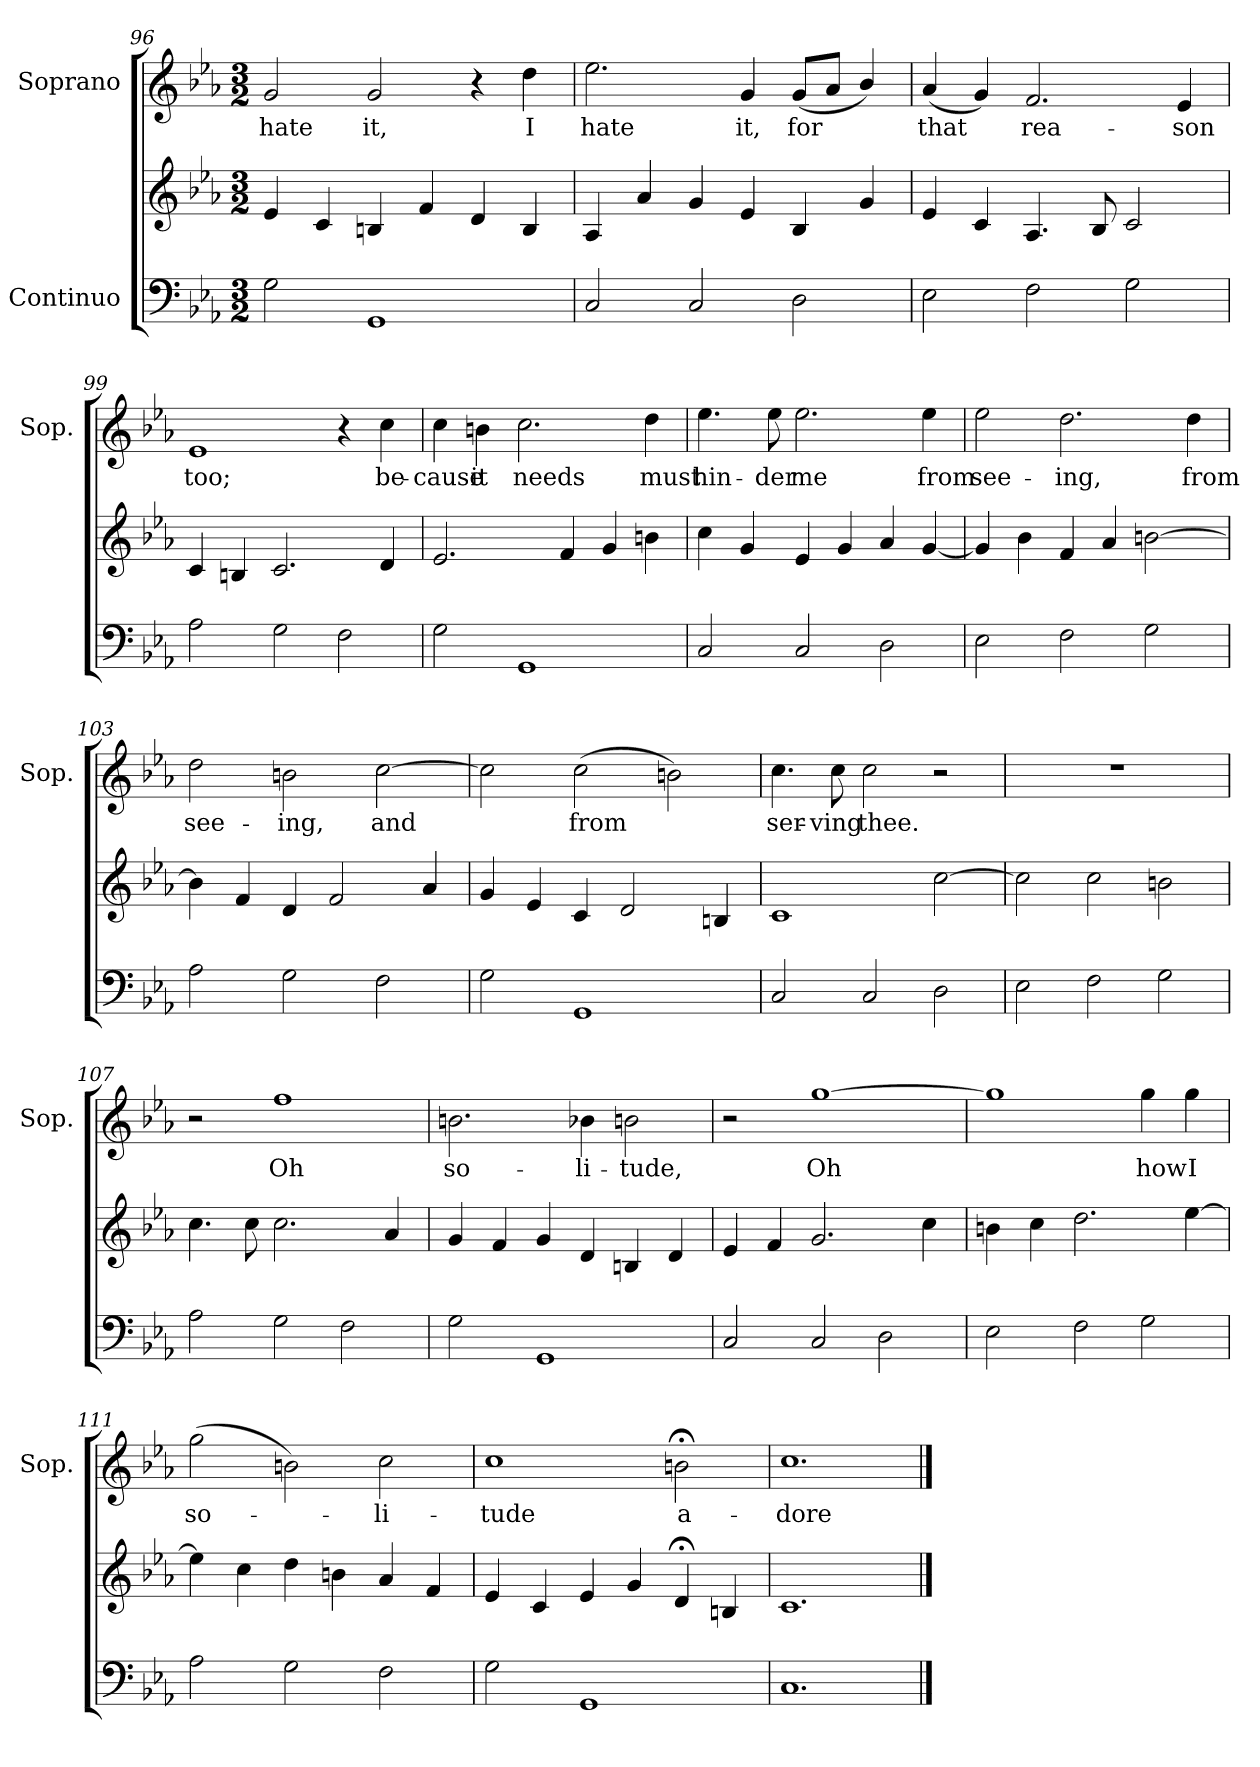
**kern	**kern	**kern	**text
*part2	*part2	*part1	*part1
*staff3	*staff2	*staff1	*staff1
*I"Continuo	*	*I"Soprano	*
*	*	*I'Sop.	*
*clefF4	*clefG2	*clefG2	*
*k[b-e-a-]	*k[b-e-a-]	*k[b-e-a-]	*
*M3/2	*M3/2	*M3/2	*
=96	=96	=96	=96
2G\	4e-/	2g/	hate
.	4c/	.	.
1GG	4Bn/	2g/	it,
.	4f/	.	.
.	4d/	4r	.
.	4B/	4dd\	I
=97	=97	=97	=97
2C/	4A-/	2.ee-\	hate
.	4a-/	.	.
2C/	4g/	.	.
.	4e-/	4g/	it,
2D\	4B-/	(8g/L	for
.	.	8a-/J	.
.	4g/	4b-/)	.
=98	=98	=98	=98
2E-\	4e-/	(4a-/	that
.	4c/	4g/)	.
2F\	4.A-/	2.f/	rea-
.	8B-/	.	.
2G\	2c/	.	.
.	.	4e-/	-son
!!LO:LB:g=z
=99	=99	=99	=99
2A-\	4c/	1e-	too;
.	4Bn/	.	.
2G\	2.c/	.	.
2F\	.	4r	.
.	4d/	4cc\	be-
=100	=100	=100	=100
2G\	2.e-/	4cc\	-cause
.	.	4bn\	it
1GG	.	2.cc\	needs
.	4f/	.	.
.	4g/	.	.
.	4bn\	4dd\	must
=101	=101	=101	=101
2C/	4cc\	4.ee-\	hin-
.	4g/	.	.
.	.	8ee-\	-der
2C/	4e-/	2.ee-\	me
.	4g/	.	.
2D\	4a-/	.	.
.	[4g/	4ee-\	from
=102	=102	=102	=102
2E-\	4g/]	2ee-\	see-
.	4b-\	.	.
2F\	4f/	2.dd\	-ing,
.	4a-/	.	.
2G\	[2bn\	.	.
.	.	4dd\	from
=103	=103	=103	=103
2A-\	4b\]	2dd\	see-
.	4f/	.	.
2G\	4d/	2bn\	-ing,
.	2f/	.	.
2F\	.	[2cc\	and
.	4a-/	.	.
!!LO:LB:g=z
=104	=104	=104	=104
2G\	4g/	2cc\]	.
.	4e-/	.	.
1GG	4c/	(2cc\	from
.	2d/	.	.
.	.	2bn\)	.
.	4Bn/	.	.
=105	=105	=105	=105
2C/	1c	4.cc\	ser-
.	.	8cc\	-ving
2C/	.	2cc\	thee.
2D\	[2cc\	2r	.
=106	=106	=106	=106
2E-\	2cc\]	1.r	.
2F\	2cc\	.	.
2G\	2bn\	.	.
=107	=107	=107	=107
2A-\	4.cc\	2r	.
.	8cc\	.	.
2G\	2.cc\	1ff	Oh
2F\	.	.	.
.	4a-/	.	.
=108	=108	=108	=108
2G\	4g/	2.bn\	so-
.	4f/	.	.
1GG	4g/	.	.
.	4d/	4b-Xi\	-li-
.	4Bn/	2bn\	-tude,
.	4d/	.	.
!!LO:LB:g=z
=109	=109	=109	=109
2C/	4e-/	2r	.
.	4f/	.	.
2C/	2.g/	[1gg	Oh
2D\	.	.	.
.	4cc\	.	.
=110	=110	=110	=110
2E-\	4bn\	1gg]	.
.	4cc\	.	.
2F\	2.dd\	.	.
2G\	.	4gg\	how
.	[4ee-\	4gg\	I
=111	=111	=111	=111
2A-\	4ee-\]	(2gg\	so-
.	4cc\	.	.
2G\	4dd\	2bn\)	.
.	4bn\	.	.
2F\	4a-/	2cc\	-li-
.	4f/	.	.
=112	=112	=112	=112
2G\	4e-/	1cc	-tude
.	4c/	.	.
1GG	4e-/	.	.
.	4g/	.	.
.	4d;</	2bn;<\	a-
.	4Bn/	.	.
=113	=113	=113	=113
1.C	1.c	1.cc	-dore
==	==	==	==
*-	*-	*-	*-
